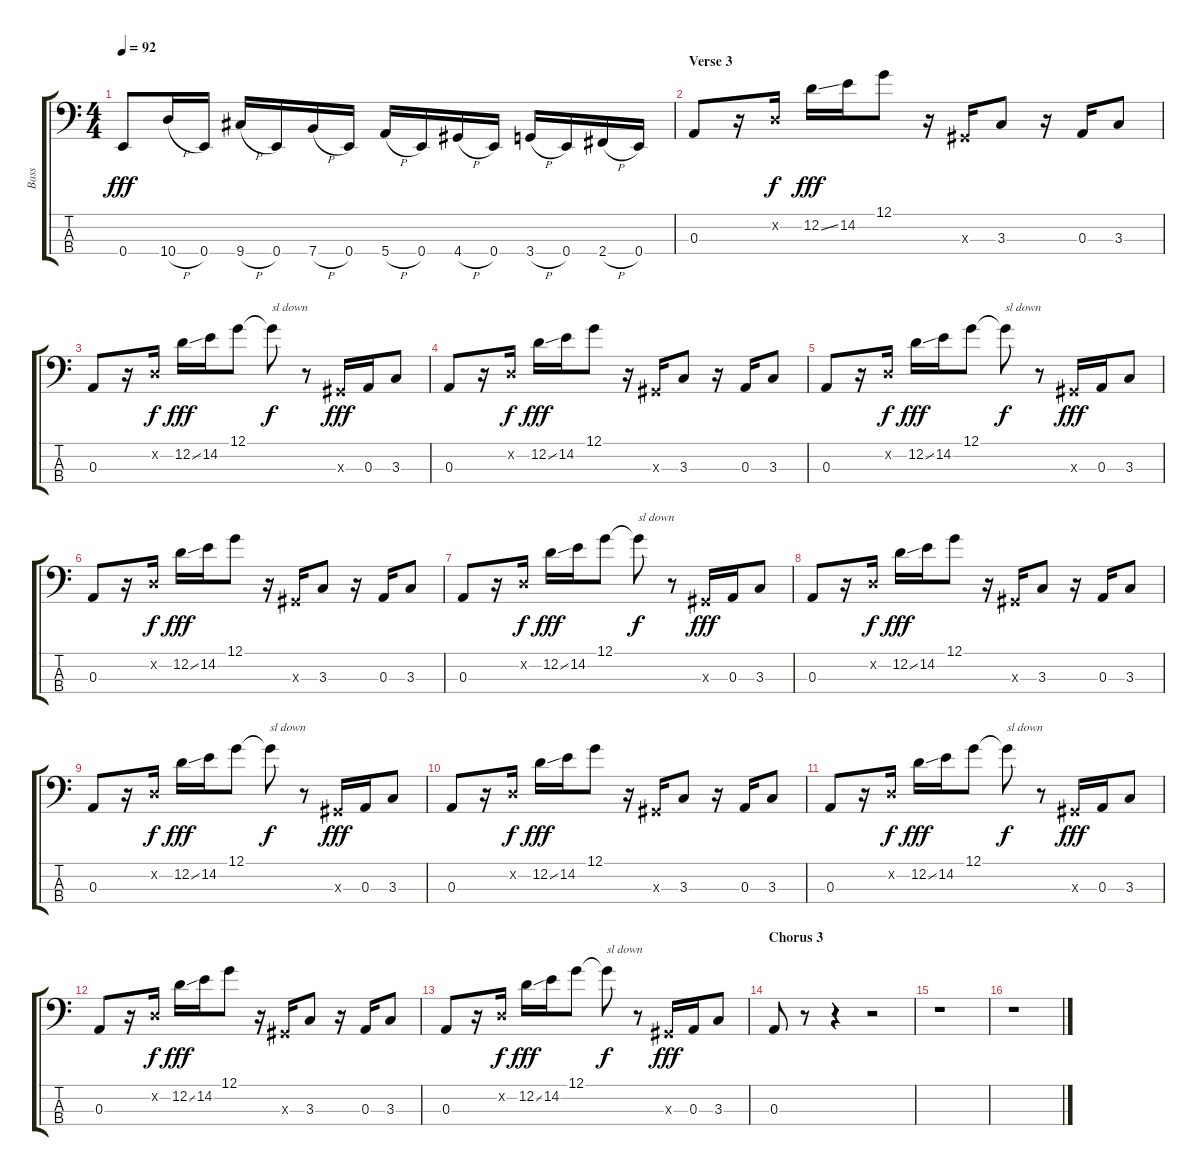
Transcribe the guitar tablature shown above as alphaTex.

\track ("Bass" "Bass") {instrument electricbassfinger}
\staff {score tabs}
\tuning (G2 D2 A1 E1) {hide}
\ts (4 4)
\tempo 92
\clef f4
\ks c
0.4.8{dy fff} 10.4{h}.16 0.4.16 9.4{h}.16 0.4.16 7.4{h}.16 0.4.16 5.4{h}.16 0.4.16 4.4{h}.16 0.4.16 3.4{h}.16 0.4.16 2.4{h}.16 0.4.16 |
\section ("" "Verse 3")
0.3.8 r.16 0.2{x}.16{dy f} 12.2{ss}.16{dy fff} 14.2.16 12.1.8 r.16 -1.3{x}.16 3.3.8 r.16 0.3.16 3.3.8 |
0.3.8 r.16 0.2{x}.16{dy f} 12.2{ss}.16{dy fff} 14.2.16 12.1.8 12.1{t}.8{txt "sl down" dy f} r.8 -1.3{x}.16{dy fff} 0.3.16 3.3.8 |
0.3.8 r.16 0.2{x}.16{dy f} 12.2{ss}.16{dy fff} 14.2.16 12.1.8 r.16 -1.3{x}.16 3.3.8 r.16 0.3.16 3.3.8 |
0.3.8 r.16 0.2{x}.16{dy f} 12.2{ss}.16{dy fff} 14.2.16 12.1.8 12.1{t}.8{txt "sl down" dy f} r.8 -1.3{x}.16{dy fff} 0.3.16 3.3.8 |
0.3.8 r.16 0.2{x}.16{dy f} 12.2{ss}.16{dy fff} 14.2.16 12.1.8 r.16 -1.3{x}.16 3.3.8 r.16 0.3.16 3.3.8 |
0.3.8 r.16 0.2{x}.16{dy f} 12.2{ss}.16{dy fff} 14.2.16 12.1.8 12.1{t}.8{txt "sl down" dy f} r.8 -1.3{x}.16{dy fff} 0.3.16 3.3.8 |
0.3.8 r.16 0.2{x}.16{dy f} 12.2{ss}.16{dy fff} 14.2.16 12.1.8 r.16 -1.3{x}.16 3.3.8 r.16 0.3.16 3.3.8 |
0.3.8 r.16 0.2{x}.16{dy f} 12.2{ss}.16{dy fff} 14.2.16 12.1.8 12.1{t}.8{txt "sl down" dy f} r.8 -1.3{x}.16{dy fff} 0.3.16 3.3.8 |
0.3.8 r.16 0.2{x}.16{dy f} 12.2{ss}.16{dy fff} 14.2.16 12.1.8 r.16 -1.3{x}.16 3.3.8 r.16 0.3.16 3.3.8 |
0.3.8 r.16 0.2{x}.16{dy f} 12.2{ss}.16{dy fff} 14.2.16 12.1.8 12.1{t}.8{txt "sl down" dy f} r.8 -1.3{x}.16{dy fff} 0.3.16 3.3.8 |
0.3.8 r.16 0.2{x}.16{dy f} 12.2{ss}.16{dy fff} 14.2.16 12.1.8 r.16 -1.3{x}.16 3.3.8 r.16 0.3.16 3.3.8 |
0.3.8 r.16 0.2{x}.16{dy f} 12.2{ss}.16{dy fff} 14.2.16 12.1.8 12.1{t}.8{txt "sl down" dy f} r.8 -1.3{x}.16{dy fff} 0.3.16 3.3.8 |
\section ("" "Chorus 3")
0.3.8 r.8 r.4 r.2 |
r.1 |
r.1
